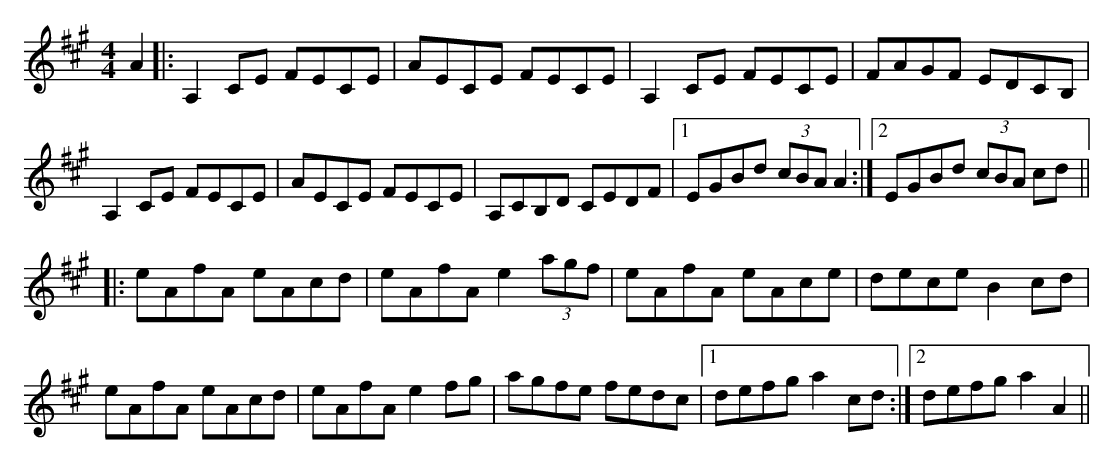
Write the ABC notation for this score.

X:1
M:4/4
K:A
A2|:A,2 CE FECE|AECE FECE|A,2 CE FECE|FAGF EDCB,|
A,2 CE FECE|AECE FECE|A,CB,D CEDF|1 EGBd (3cBA A2:|2 EGBd (3cBA cd||
|:eAfA eAcd|eAfA e2 (3agf|eAfA eAce|dece B2 cd|
eAfA eAcd|eAfA e2 fg|agfe fedc|1 defg a2 cd:|2 defg a2 A2||
